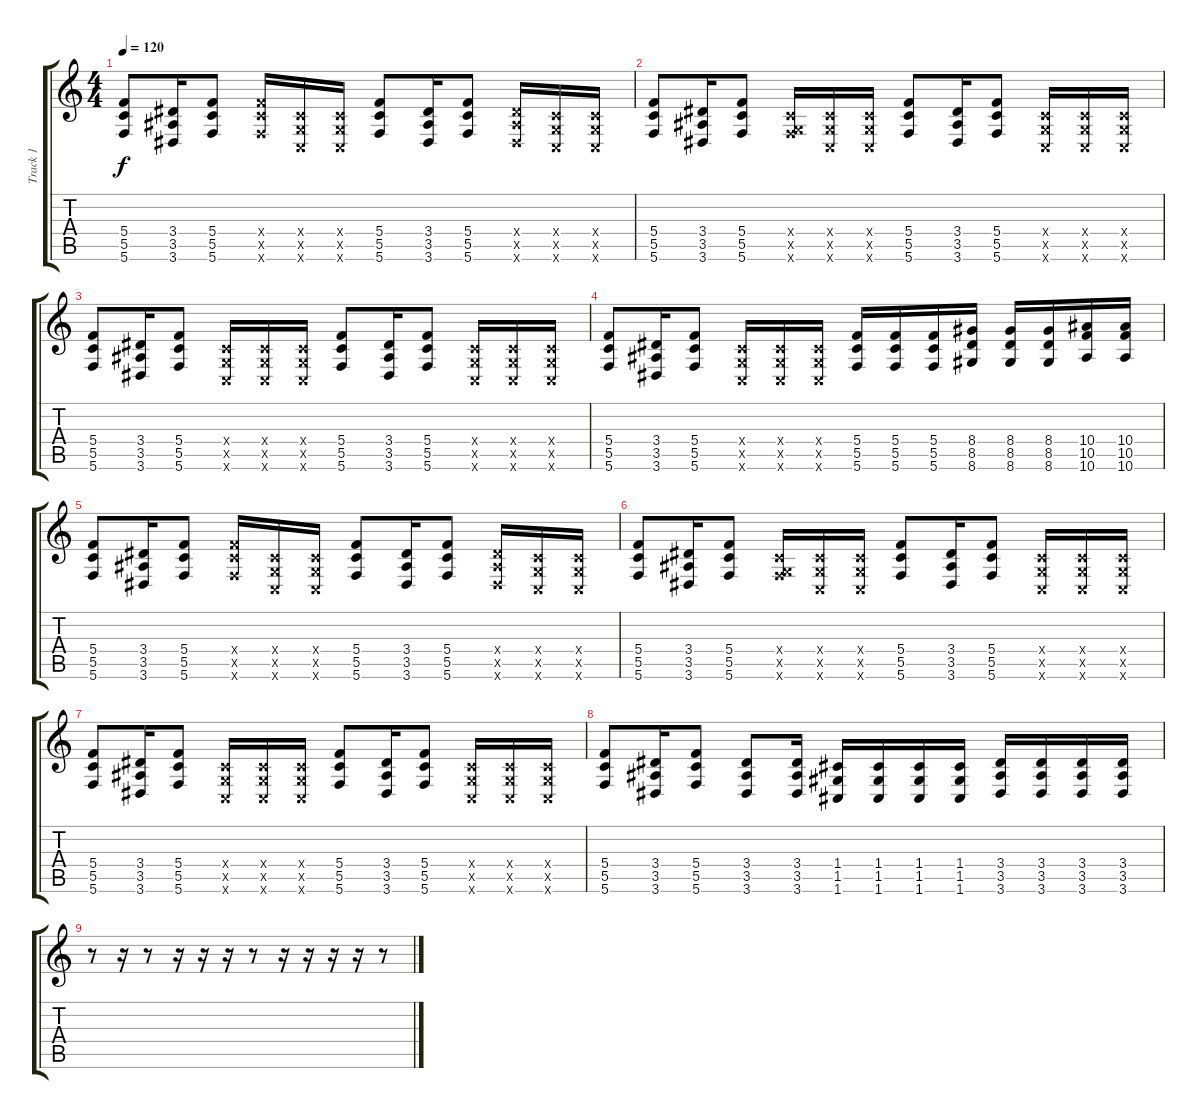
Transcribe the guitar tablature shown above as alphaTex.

\track ("Track 1" "Track 1") {instrument distortionguitar}
\staff {score tabs}
\tuning (D4 A3 F3 C3 G2 C2) {hide}
\ts (4 4)
\tempo 120
\clef g2
\ks c
(5.4 5.5 5.6).8{dy f} (3.4 3.5 3.6).16 (5.4 5.5 5.6).8 (5.4{x} 5.5{x} 5.6{x}).16 (0.4{x} 0.5{x} 0.6{x}).16 (0.4{x} 0.5{x} 0.6{x}).16 (5.4 5.5 5.6).8 (3.4 3.5 3.6).16 (5.4 5.5 5.6).8 (3.4{x} 3.5{x} 3.6{x}).16 (0.4{x} 0.5{x} 0.6{x}).16 (0.4{x} 0.5{x} 0.6{x}).16 |
(5.4 5.5 5.6).8 (3.4 3.5 3.6).16 (5.4 5.5 5.6).8 (0.4{x} 0.5{x} 5.6{x}).16 (0.4{x} 0.5{x} 0.6{x}).16 (0.4{x} 0.5{x} 0.6{x}).16 (5.4 5.5 5.6).8 (3.4 3.5 3.6).16 (5.4 5.5 5.6).8 (0.4{x} 0.5{x} 0.6{x}).16 (0.4{x} 0.5{x} 0.6{x}).16 (0.4{x} 0.5{x} 0.6{x}).16 |
(5.4 5.5 5.6).8 (3.4 3.5 3.6).16 (5.4 5.5 5.6).8 (0.4{x} 0.5{x} 0.6{x}).16 (0.4{x} 0.5{x} 0.6{x}).16 (0.4{x} 0.5{x} 0.6{x}).16 (5.4 5.5 5.6).8 (3.4 3.5 3.6).16 (5.4 5.5 5.6).8 (0.4{x} 0.5{x} 0.6{x}).16 (0.4{x} 0.5{x} 0.6{x}).16 (0.4{x} 0.5{x} 0.6{x}).16 |
(5.4 5.5 5.6).8 (3.4 3.5 3.6).16 (5.4 5.5 5.6).8 (0.4{x} 0.5{x} 0.6{x}).16 (0.4{x} 0.5{x} 0.6{x}).16 (0.4{x} 0.5{x} 0.6{x}).16 (5.4 5.5 5.6).16 (5.4 5.5 5.6).16 (5.4 5.5 5.6).16 (8.4 8.5 8.6).16 (8.4 8.5 8.6).16 (8.4 8.5 8.6).16 (10.4 10.5 10.6).16 (10.4 10.5 10.6).16 |
(5.4 5.5 5.6).8 (3.4 3.5 3.6).16 (5.4 5.5 5.6).8 (5.4{x} 5.5{x} 5.6{x}).16 (0.4{x} 0.5{x} 0.6{x}).16 (0.4{x} 0.5{x} 0.6{x}).16 (5.4 5.5 5.6).8 (3.4 3.5 3.6).16 (5.4 5.5 5.6).8 (3.4{x} 3.5{x} 3.6{x}).16 (0.4{x} 0.5{x} 0.6{x}).16 (0.4{x} 0.5{x} 0.6{x}).16 |
(5.4 5.5 5.6).8 (3.4 3.5 3.6).16 (5.4 5.5 5.6).8 (0.4{x} 0.5{x} 5.6{x}).16 (0.4{x} 0.5{x} 0.6{x}).16 (0.4{x} 0.5{x} 0.6{x}).16 (5.4 5.5 5.6).8 (3.4 3.5 3.6).16 (5.4 5.5 5.6).8 (0.4{x} 0.5{x} 0.6{x}).16 (0.4{x} 0.5{x} 0.6{x}).16 (0.4{x} 0.5{x} 0.6{x}).16 |
(5.4 5.5 5.6).8 (3.4 3.5 3.6).16 (5.4 5.5 5.6).8 (0.4{x} 0.5{x} 0.6{x}).16 (0.4{x} 0.5{x} 0.6{x}).16 (0.4{x} 0.5{x} 0.6{x}).16 (5.4 5.5 5.6).8 (3.4 3.5 3.6).16 (5.4 5.5 5.6).8 (0.4{x} 0.5{x} 0.6{x}).16 (0.4{x} 0.5{x} 0.6{x}).16 (0.4{x} 0.5{x} 0.6{x}).16 |
(5.4 5.5 5.6).8 (3.4 3.5 3.6).16 (5.4 5.5 5.6).8 (3.4 3.5 3.6).8 (3.4 3.5 3.6).16 (1.4 1.5 1.6).16 (1.4 1.5 1.6).16 (1.4 1.5 1.6).16 (1.4 1.5 1.6).16 (3.4 3.5 3.6).16 (3.4 3.5 3.6).16 (3.4 3.5 3.6).16 (3.4 3.5 3.6).16 |
r.8 r.16 r.8 r.16 r.16 r.16 r.8 r.16 r.16 r.16 r.16 r.8
